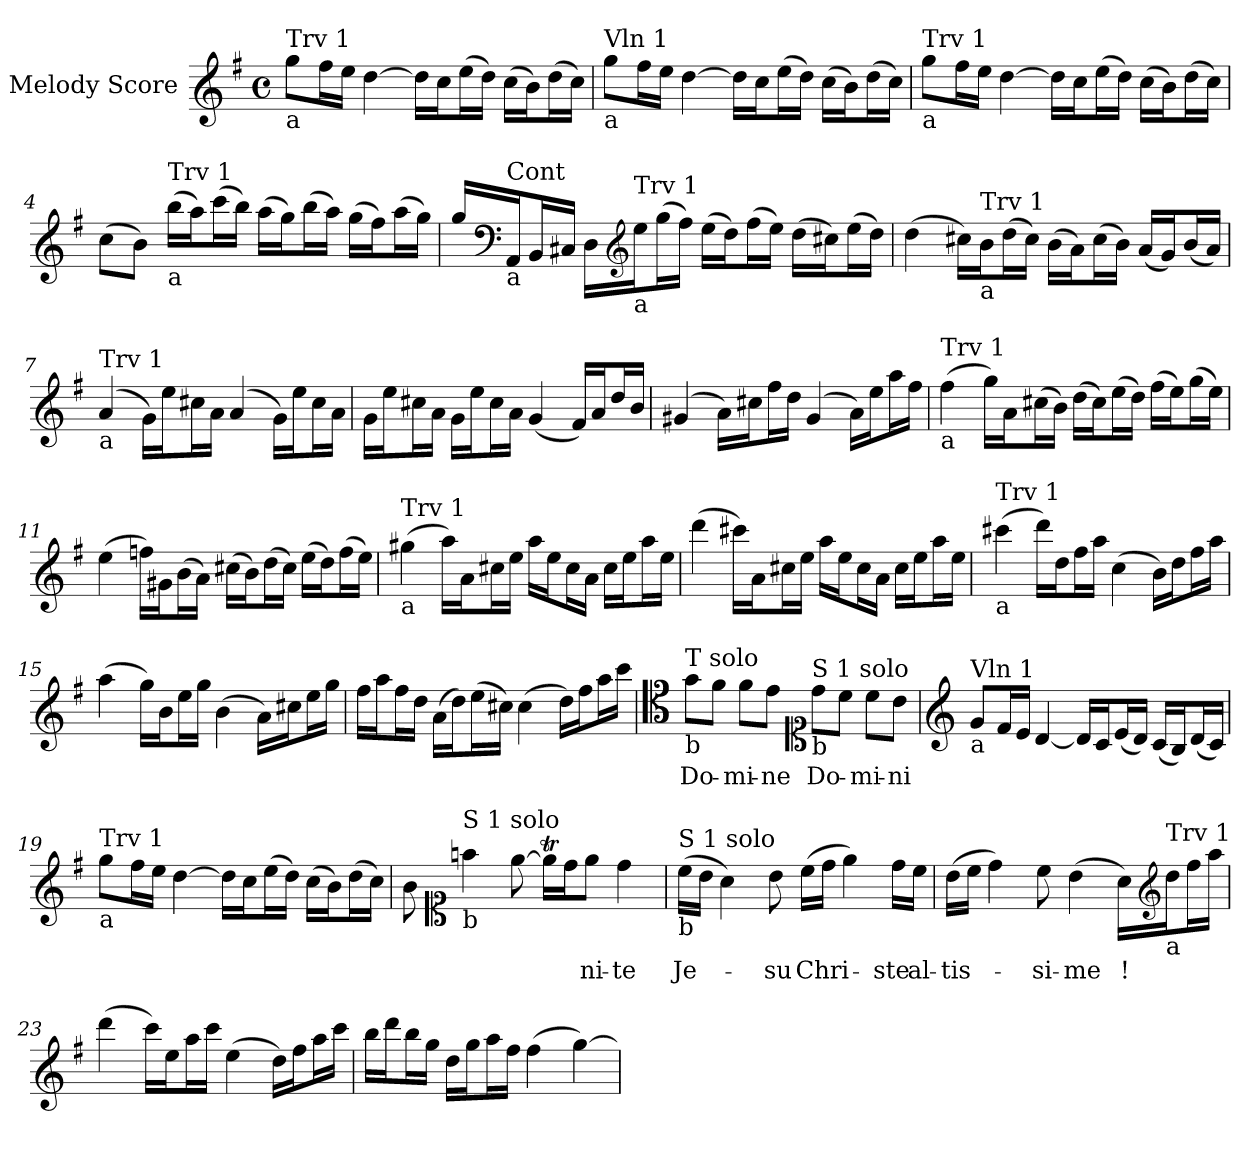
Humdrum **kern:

**kern	**text
*part1	*part1
*staff1	*staff1
*I"Melody Score	*
*k[f#]	*
*M4/4	*
*met(c)	*
*MM76	*
=1	=1
!LO:TX:a:t=Trv 1	!
!LO:TX:b:t=a	!
8gg\L	.
16ff#\L	.
16ee\JJ	.
[4dd\	.
16dd\LL]	.
16cc\J	.
(16ee\L	.
16dd\JJ)	.
(16cc\LL	.
16b\J)	.
(16dd\L	.
16cc\JJ)	.
=2	=2
!LO:TX:a:t=Vln 1	!
!LO:TX:b:t=a	!
8gg\L	.
16ff#\L	.
16ee\JJ	.
[4dd\	.
16dd\LL]	.
16cc\J	.
(16ee\L	.
16dd\JJ)	.
(16cc\LL	.
16b\J)	.
(16dd\L	.
16cc\JJ)	.
=3	=3
!LO:TX:a:t=Trv 1	!
!LO:TX:b:t=a	!
8gg\L	.
16ff#\L	.
16ee\JJ	.
[4dd\	.
16dd\LL]	.
16cc\J	.
(16ee\L	.
16dd\JJ)	.
(16cc\LL	.
16b\J)	.
(16dd\L	.
16cc\JJ)	.
=4	=4
(8cc\L	.
8b\J)	.
!LO:TX:a:t=Trv 1	!
!LO:TX:b:t=a	!
(16bb\LL	.
16aa\J)	.
(16ccc\L	.
16bb\JJ)	.
(16aa\LL	.
16gg\J)	.
(16bb\L	.
16aa\JJ)	.
(16gg\LL	.
16ff#\J)	.
(16aa\L	.
16gg\JJ)	.
=5	=5
16gg/LL	.
*clefF4	*
!LO:TX:a:t=Cont	!
!LO:TX:b:t=a	!
16AA/J	.
16BB/L	.
16C#X/JJ	.
16D\LL	.
*clefG2	*
!LO:TX:a:t=Trv 1	!
!LO:TX:b:t=a	!
16ee\J	.
(16gg\L	.
16ff#\JJ)	.
(16ee\LL	.
16dd\J)	.
(16ff#\L	.
16ee\JJ)	.
(16dd\LL	.
16cc#X\J)	.
(16ee\L	.
16dd\JJ)	.
=6	=6
(4dd\	.
16cc#X\LL)	.
!LO:TX:a:t=Trv 1	!
!LO:TX:b:t=a	!
16b\J	.
(16dd\L	.
16cc#\JJ)	.
(16b\LL	.
16a\J)	.
(16cc#\L	.
16b\JJ)	.
(16a/LL	.
16g/J)	.
(16b/L	.
16a/JJ)	.
=7	=7
!LO:TX:a:t=Trv 1	!
!LO:TX:b:t=a	!
(4a/	.
16g\LL)	.
16ee\J	.
16cc#X\L	.
16a\JJ	.
(4a/	.
16g\LL)	.
16ee\J	.
16cc#\L	.
16a\JJ	.
=8	=8
16g\LL	.
16ee\J	.
16cc#X\L	.
16a\JJ	.
16g\LL	.
16ee\J	.
16cc#\L	.
16a\JJ	.
(4g/	.
16f#/LL)	.
16a/J	.
16dd/L	.
16b/JJ	.
=9	=9
(4g#X/	.
16a\LL)	.
16cc#X\J	.
16ff#\L	.
16dd\JJ	.
(4g#/	.
16a\LL)	.
16ee\J	.
16aa\L	.
16ff#\JJ	.
=10	=10
!LO:TX:a:t=Trv 1	!
!LO:TX:b:t=a	!
(4ff#\	.
16gg\LL)	.
16a\J	.
(16cc#X\L	.
16b\JJ)	.
(16dd\LL	.
16cc#\J)	.
(16ee\L	.
16dd\JJ)	.
(16ff#\LL	.
16ee\J)	.
(16gg\L	.
16ee\JJ)	.
=11	=11
(4ee\	.
16ffn\LL)	.
16g#X\J	.
(16b\L	.
16a\JJ)	.
(16cc#X\LL	.
16b\J)	.
(16dd\L	.
16cc#\JJ)	.
(16ee\LL	.
16dd\J)	.
(16ff\L	.
16ee\JJ)	.
=12	=12
!LO:TX:a:t=Trv 1	!
!LO:TX:b:t=a	!
(4gg#X\	.
16aa\LL)	.
16a\J	.
16cc#X\L	.
16ee\JJ	.
16aa\LL	.
16ee\J	.
16cc#\L	.
16a\JJ	.
16cc#\LL	.
16ee\J	.
16aa\L	.
16ee\JJ	.
=13	=13
(4ddd\	.
16ccc#X\LL)	.
16a\J	.
16cc#X\L	.
16ee\JJ	.
16aa\LL	.
16ee\J	.
16cc#\L	.
16a\JJ	.
16cc#\LL	.
16ee\J	.
16aa\L	.
16ee\JJ	.
=14	=14
!LO:TX:a:t=Trv 1	!
!LO:TX:b:t=a	!
(4ccc#X\	.
16ddd\LL)	.
16dd\J	.
16ff#\L	.
16aa\JJ	.
(4cc\	.
16b\LL)	.
16dd\J	.
16ff#\L	.
16aa\JJ	.
=15	=15
(4aa\	.
16gg\LL)	.
16b\J	.
16ee\L	.
16gg\JJ	.
(4b\	.
16a\LL)	.
16cc#X\J	.
16ee\L	.
16gg\JJ	.
=16	=16
16ff#\LL	.
16aa\J	.
16ff#\L	.
16dd\JJ	.
(16a\LL	.
16dd\J)	.
(16ee\L	.
16cc#X\JJ)	.
(4cc#\	.
16dd\LL)	.
16ff#\J	.
16aa\L	.
16ccc\JJ	.
=17	=17
*clefC4	*
!LO:TX:a:t=T solo	!
!LO:TX:b:t=b	!
!	!LO:LY:b
8g\L	Do-
8f#\J	.
!	!LO:LY:b
8f#\L	-mi-
!	!LO:LY:b
8e\J	-ne
*clefC1	*
!LO:TX:a:t=S 1 solo	!
!LO:TX:b:t=b	!
!	!LO:LY:b
8dd\L	Do-
8cc\J	.
!	!LO:LY:b
8cc\L	-mi-
!	!LO:LY:b
8b\J	-ni
=18	=18
*clefG2	*
!LO:TX:a:t=Vln 1	!
!LO:TX:b:t=a	!
8g/L	.
16f#/L	.
16e/JJ	.
[4d/	.
16d/LL]	.
16c/J	.
(16e/L	.
16d/JJ)	.
(16c/LL	.
16B/J)	.
(16d/L	.
16c/JJ)	.
=19	=19
!LO:TX:a:t=Trv 1	!
!LO:TX:b:t=a	!
8gg\L	.
16ff#\L	.
16ee\JJ	.
[4dd\	.
16dd\LL]	.
16cc\J	.
(16ee\L	.
16dd\JJ)	.
(16cc\LL	.
16b\J)	.
(16dd\L	.
16cc\JJ)	.
=20	=20
8b\	.
*clefC1	*
!LO:TX:a:t=S 1 solo	!
!LO:TX:b:t=b	!
4ffn\	.
[8ee\	.
16eeT\LL]	.
16dd\J	.
!	!LO:LY:b
8ee\J	-ni-
!	!LO:LY:b
4dd\	-te
=21	=21
!LO:TX:a:t=S 1 solo	!
!LO:TX:b:t=b	!
!	!LO:LY:b
(16cc\LL	Je-
16b\JJ	.
4a\)	.
!	!LO:LY:b
8b\	-su
!	!LO:LY:b
(16cc\LL	Chri-
16dd\JJ	.
4ee\)	.
!	!LO:LY:b
16dd\LL	-ste
!	!LO:LY:b
16cc\JJ	al-
=22	=22
!	!LO:LY:b
(16b\LL	-tis-
16cc\JJ	.
4dd\)	.
!	!LO:LY:b
8cc\	-si-
!	!LO:LY:b
(4b\	-me
!	!LO:LY:b
16a\LL)	-!
*clefG2	*
!LO:TX:a:t=Trv 1	!
!LO:TX:b:t=a	!
16dd\J	.
16ff#\L	.
16aa\JJ	.
=23	=23
(4ddd\	.
16ccc\LL)	.
16ee\J	.
16aa\L	.
16ccc\JJ	.
(4ee\	.
16dd\LL)	.
16ff#\J	.
16aa\L	.
16ccc\JJ	.
=24	=24
16bb\LL	.
16ddd\J	.
16bb\L	.
16gg\JJ	.
16dd\LL	.
16gg\J	.
16aa\L	.
16ff#\JJ	.
(4ff#\	.
[4gg\)	.
=	=
*-	*-
